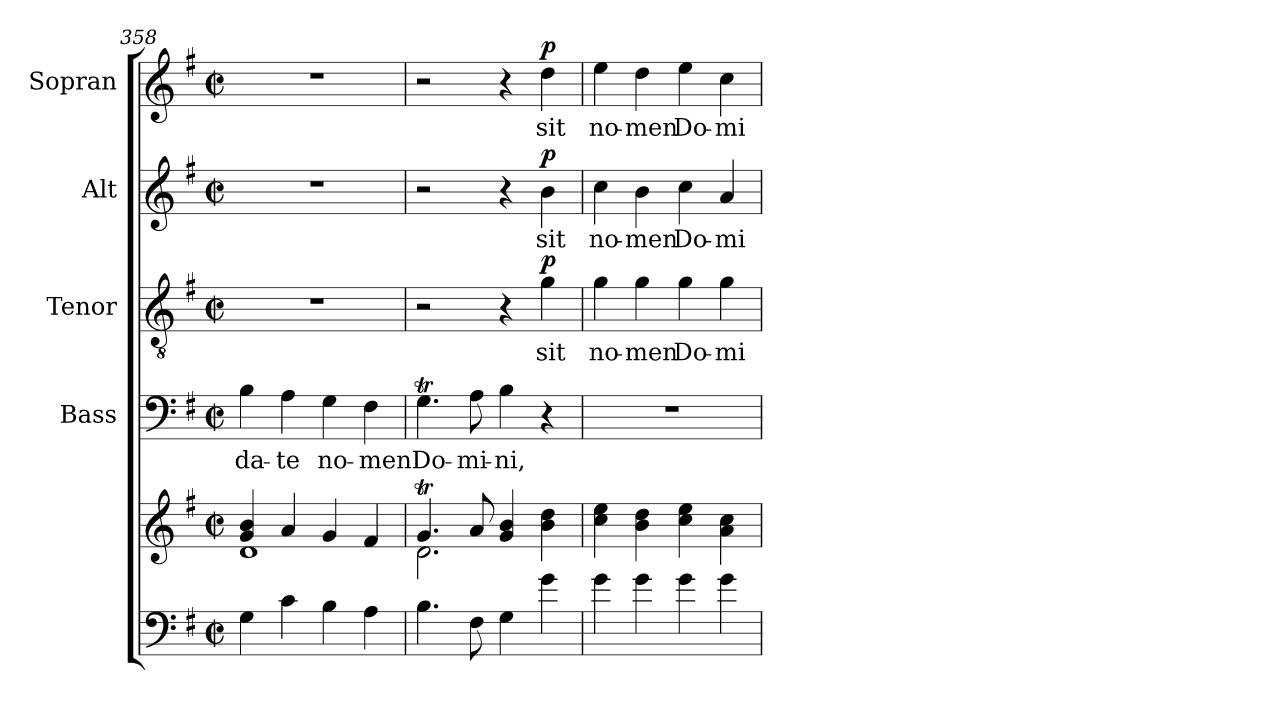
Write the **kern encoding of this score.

**kern	**kern	**kern	**text	**kern	**text	**dynam	**kern	**text	**dynam	**kern	**text	**dynam
*part5	*part5	*part4	*part4	*part3	*part3	*part3	*part2	*part2	*part2	*part1	*part1	*part1
*staff6	*staff5	*staff4	*staff4	*staff3	*staff3	*staff3	*staff2	*staff2	*staff2	*staff1	*staff1	*staff1
*	*	*I"Bass	*	*I"Tenor	*	*	*I"Alt	*	*	*I"Sopran	*	*
*	*	*I'B.	*	*I'T.	*	*	*I'A.	*	*	*I'S.	*	*
*clefF4	*clefG2	*clefF4	*	*clefGv2	*	*	*clefG2	*	*	*clefG2	*	*
*k[f#]	*k[f#]	*k[f#]	*	*k[f#]	*	*	*k[f#]	*	*	*k[f#]	*	*
*G:	*G:	*G:	*	*G:	*	*	*G:	*	*	*G:	*	*
*M2/2	*M2/2	*M2/2	*	*M2/2	*	*	*M2/2	*	*	*M2/2	*	*
*met(c|)	*met(c|)	*met(c|)	*	*met(c|)	*	*	*met(c|)	*	*	*met(c|)	*	*
=358	=358	=358	=358	=358	=358	=358	=358	=358	=358	=358	=358	=358
*	*^	*	*	*	*	*	*	*	*	*	*	*
!	!	!	!	!LO:LY:b	!	!	!	!	!	!	!	!	!
4G\	4g/ 4b/	1d	4B\	-da-	1r	.	.	1r	.	.	1r	.	.
!	!	!	!	!LO:LY:b	!	!	!	!	!	!	!	!	!
4c\	4a/	.	4A\	-te	.	.	.	.	.	.	.	.	.
!	!	!	!	!LO:LY:b	!	!	!	!	!	!	!	!	!
4B\	4g/	.	4G\	no-	.	.	.	.	.	.	.	.	.
!	!	!	!	!LO:LY:b	!	!	!	!	!	!	!	!	!
4A\	4f#/	.	4F#\	-men	.	.	.	.	.	.	.	.	.
=359	=359	=359	=359	=359	=359	=359	=359	=359	=359	=359	=359	=359	=359
!	!	!	!	!LO:LY:b	!	!	!	!	!	!	!	!	!
4.B\	4.gT/	2.d\	4.GT\	Do-	2r	.	.	2r	.	.	2r	.	.
!	!	!	!	!LO:LY:b	!	!	!	!	!	!	!	!	!
8F#\	8a/	.	8A\	-mi-	.	.	.	.	.	.	.	.	.
!	!	!	!	!LO:LY:b	!	!	!	!	!	!	!	!	!
4G\	4g/ 4b/	.	4B\	-ni,	4r	.	.	4r	.	.	4r	.	.
!	!	!	!	!	!	!LO:LY:b	!LO:DY:a	!	!LO:LY:b	!LO:DY:a	!	!LO:LY:b	!LO:DY:a
4g\	4b\ 4dd\	4ryy	4r	.	4g\	sit	p	4b\	sit	p	4dd\	sit	p
!!LO:PB:g=z
=360	=360	=360	=360	=360	=360	=360	=360	=360	=360	=360	=360	=360	=360
!	!	!	!	!	!	!LO:LY:b	!	!	!LO:LY:b	!	!	!LO:LY:b	!
*	*v	*v	*	*	*	*	*	*	*	*	*	*	*
4g\	4cc\ 4ee\	1r	.	4g\	no-	.	4cc\	no-	.	4ee\	no-	.
!	!	!	!	!	!LO:LY:b	!	!	!LO:LY:b	!	!	!LO:LY:b	!
4g\	4b\ 4dd\	.	.	4g\	-men	.	4b\	-men	.	4dd\	-men	.
!	!	!	!	!	!LO:LY:b	!	!	!LO:LY:b	!	!	!LO:LY:b	!
4g\	4cc\ 4ee\	.	.	4g\	Do-	.	4cc\	Do-	.	4ee\	Do-	.
!	!	!	!	!	!LO:LY:b	!	!	!LO:LY:b	!	!	!LO:LY:b	!
4g\	4a\ 4cc\	.	.	4g\	-mi-	.	4a/	-mi-	.	4cc\	-mi-	.
=	=	=	=	=	=	=	=	=	=	=	=	=
*-	*-	*-	*-	*-	*-	*-	*-	*-	*-	*-	*-	*-
